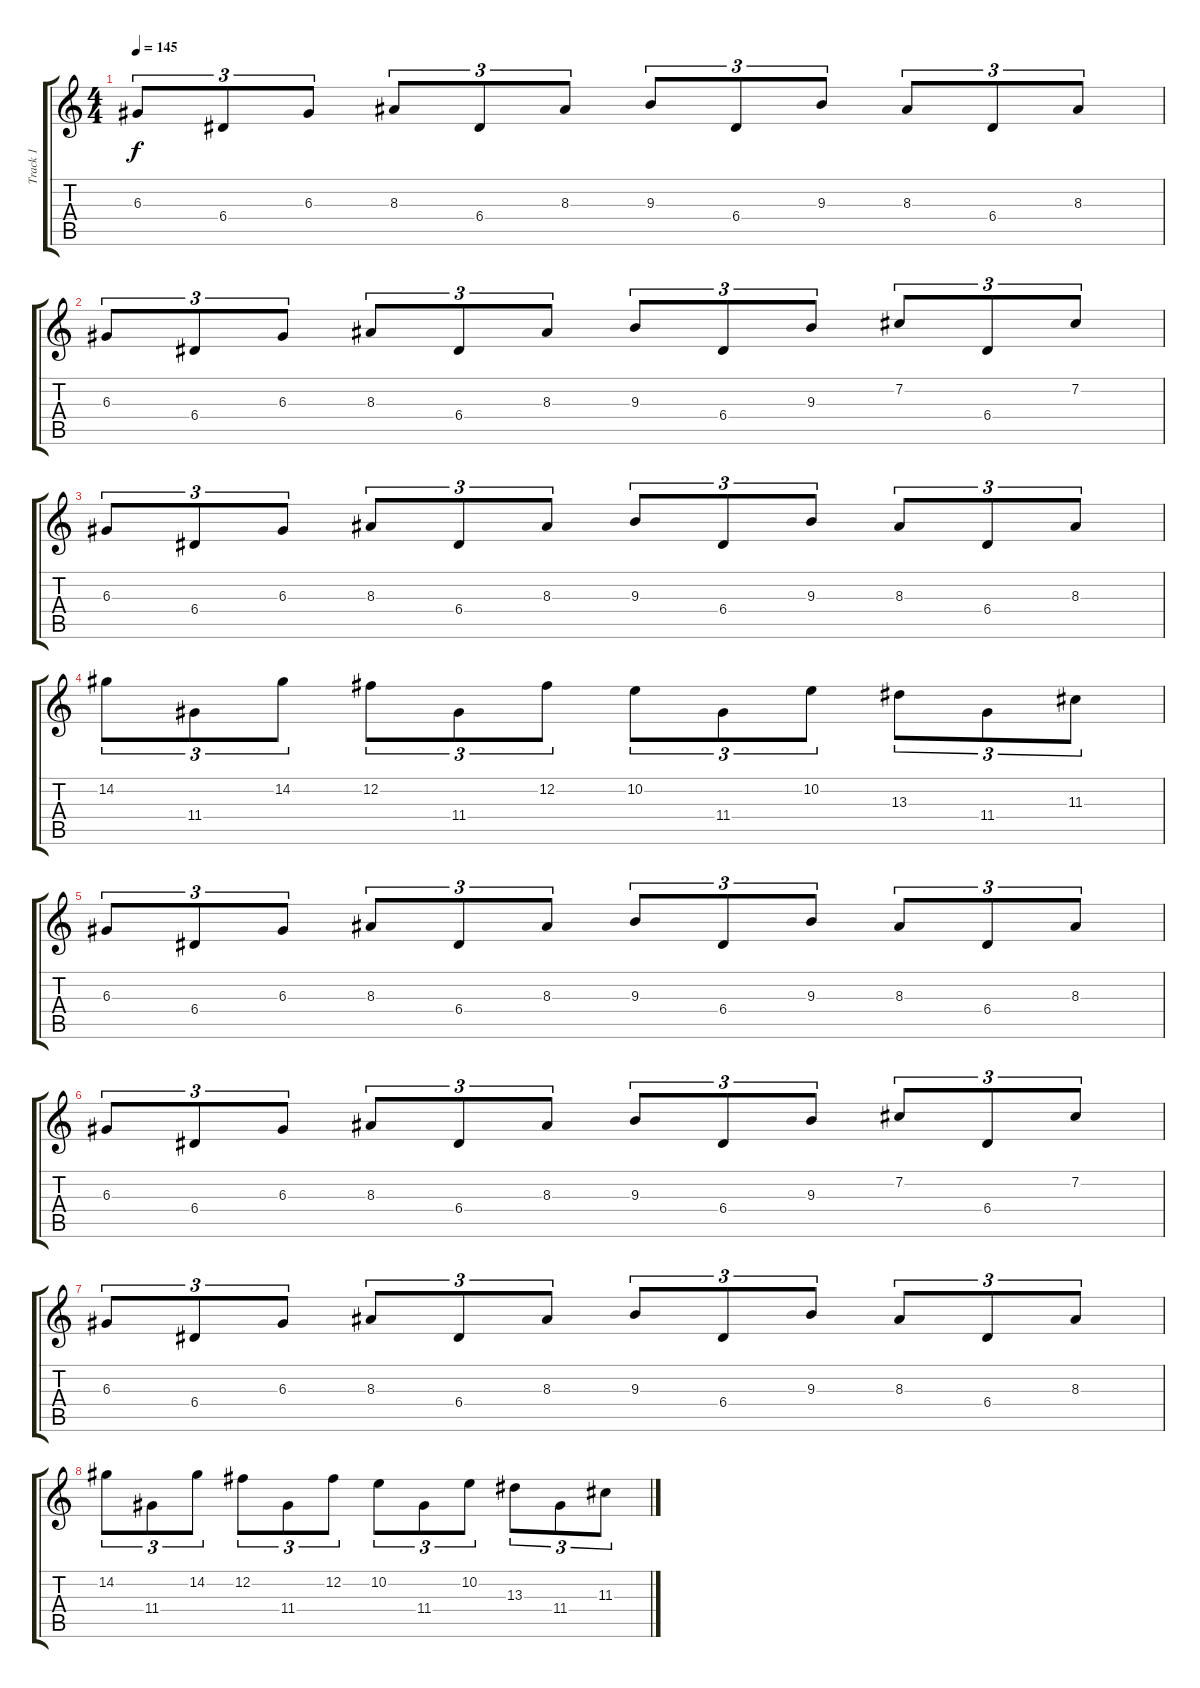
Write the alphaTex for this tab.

\track ("Track 1" "Track 1") {instrument distortionguitar}
\staff {score tabs}
\tuning (B3 Gb3 D3 A2 E2 B1) {hide}
\ts (4 4)
\tempo 145
\clef g2
\ks c
6.3.8{tu (3 2) dy f} 6.4.8{tu (3 2)} 6.3.8{tu (3 2)} 8.3.8{tu (3 2)} 6.4.8{tu (3 2)} 8.3.8{tu (3 2)} 9.3.8{tu (3 2)} 6.4.8{tu (3 2)} 9.3.8{tu (3 2)} 8.3.8{tu (3 2)} 6.4.8{tu (3 2)} 8.3.8{tu (3 2)} |
6.3.8{tu (3 2)} 6.4.8{tu (3 2)} 6.3.8{tu (3 2)} 8.3.8{tu (3 2)} 6.4.8{tu (3 2)} 8.3.8{tu (3 2)} 9.3.8{tu (3 2)} 6.4.8{tu (3 2)} 9.3.8{tu (3 2)} 7.2.8{tu (3 2)} 6.4.8{tu (3 2)} 7.2.8{tu (3 2)} |
6.3.8{tu (3 2)} 6.4.8{tu (3 2)} 6.3.8{tu (3 2)} 8.3.8{tu (3 2)} 6.4.8{tu (3 2)} 8.3.8{tu (3 2)} 9.3.8{tu (3 2)} 6.4.8{tu (3 2)} 9.3.8{tu (3 2)} 8.3.8{tu (3 2)} 6.4.8{tu (3 2)} 8.3.8{tu (3 2)} |
14.2.8{tu (3 2)} 11.4.8{tu (3 2)} 14.2.8{tu (3 2)} 12.2.8{tu (3 2)} 11.4.8{tu (3 2)} 12.2.8{tu (3 2)} 10.2.8{tu (3 2)} 11.4.8{tu (3 2)} 10.2.8{tu (3 2)} 13.3.8{tu (3 2)} 11.4.8{tu (3 2)} 11.3.8{tu (3 2)} |
6.3.8{tu (3 2)} 6.4.8{tu (3 2)} 6.3.8{tu (3 2)} 8.3.8{tu (3 2)} 6.4.8{tu (3 2)} 8.3.8{tu (3 2)} 9.3.8{tu (3 2)} 6.4.8{tu (3 2)} 9.3.8{tu (3 2)} 8.3.8{tu (3 2)} 6.4.8{tu (3 2)} 8.3.8{tu (3 2)} |
6.3.8{tu (3 2)} 6.4.8{tu (3 2)} 6.3.8{tu (3 2)} 8.3.8{tu (3 2)} 6.4.8{tu (3 2)} 8.3.8{tu (3 2)} 9.3.8{tu (3 2)} 6.4.8{tu (3 2)} 9.3.8{tu (3 2)} 7.2.8{tu (3 2)} 6.4.8{tu (3 2)} 7.2.8{tu (3 2)} |
6.3.8{tu (3 2)} 6.4.8{tu (3 2)} 6.3.8{tu (3 2)} 8.3.8{tu (3 2)} 6.4.8{tu (3 2)} 8.3.8{tu (3 2)} 9.3.8{tu (3 2)} 6.4.8{tu (3 2)} 9.3.8{tu (3 2)} 8.3.8{tu (3 2)} 6.4.8{tu (3 2)} 8.3.8{tu (3 2)} |
14.2.8{tu (3 2)} 11.4.8{tu (3 2)} 14.2.8{tu (3 2)} 12.2.8{tu (3 2)} 11.4.8{tu (3 2)} 12.2.8{tu (3 2)} 10.2.8{tu (3 2)} 11.4.8{tu (3 2)} 10.2.8{tu (3 2)} 13.3.8{tu (3 2)} 11.4.8{tu (3 2)} 11.3.8{tu (3 2)}
